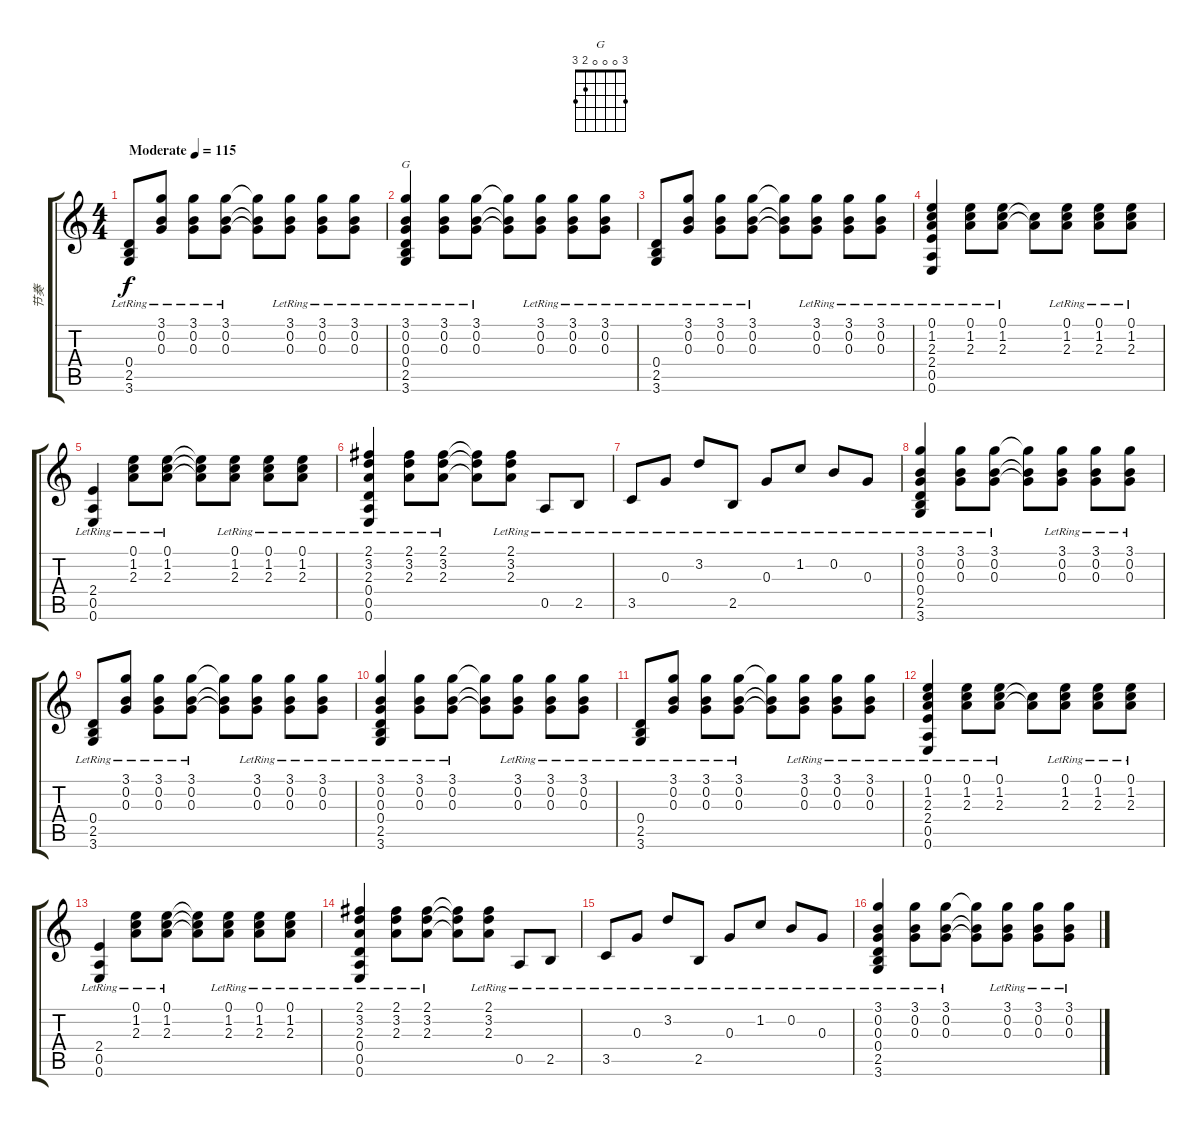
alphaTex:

\track ("节奏" "节奏") {instrument acousticguitarsteel}
\staff {score tabs}
\tuning (E4 B3 G3 D3 A2 E2) {hide}
\chord ("G" 3 0 0 0 2 3)
\ts (4 4)
\tempo (115 "Moderate")
\clef g2
\ks c
(0.4{lr} 2.5{lr} 3.6{lr}).8{dy f instrument acousticguitarsteel} (3.1{lr} 0.2{lr} 0.3{lr}).8 (3.1{lr} 0.2{lr} 0.3{lr}).8 (3.1{lr} 0.2{lr} 0.3{lr}).8 (3.1{t} 0.2{t} 0.3{t}).8 (3.1{lr} 0.2{lr} 0.3{lr}).8 (3.1{lr} 0.2{lr} 0.3{lr}).8 (3.1{lr} 0.2{lr} 0.3{lr}).8 |
(3.1{lr} 0.2{lr} 0.3{lr} 0.4{lr} 2.5{lr} 3.6{lr}).4{ch "G"} (3.1{lr} 0.2{lr} 0.3{lr}).8 (3.1{lr} 0.2{lr} 0.3{lr}).8 (3.1{t} 0.2{t} 0.3{t}).8 (3.1{lr} 0.2{lr} 0.3{lr}).8 (3.1{lr} 0.2{lr} 0.3{lr}).8 (3.1{lr} 0.2{lr} 0.3{lr}).8 |
(0.4{lr} 2.5{lr} 3.6{lr}).8 (3.1{lr} 0.2{lr} 0.3{lr}).8 (3.1{lr} 0.2{lr} 0.3{lr}).8 (3.1{lr} 0.2{lr} 0.3{lr}).8 (3.1{t} 0.2{t} 0.3{t}).8 (3.1{lr} 0.2{lr} 0.3{lr}).8 (3.1{lr} 0.2{lr} 0.3{lr}).8 (3.1{lr} 0.2{lr} 0.3{lr}).8 |
(0.1 1.2{lr} 2.3{lr} 2.4{lr} 0.5{lr} 0.6{lr}).4 (0.1 1.2{lr} 2.3{lr}).8 (0.1 1.2{lr} 2.3{lr}).8 (1.2{t} 2.3{t}).8 (0.1 1.2{lr} 2.3{lr}).8 (0.1 1.2{lr} 2.3{lr}).8 (0.1 1.2{lr} 2.3{lr}).8 |
(2.4{lr} 0.5{lr} 0.6{lr}).4 (0.1{lr} 1.2{lr} 2.3{lr}).8 (0.1{lr} 1.2{lr} 2.3{lr}).8 (0.1{t} 1.2{t} 2.3{t}).8 (0.1{lr} 1.2{lr} 2.3{lr}).8 (0.1{lr} 1.2{lr} 2.3{lr}).8 (0.1{lr} 1.2{lr} 2.3{lr}).8 |
(2.1{lr} 3.2{lr} 2.3{lr} 0.4{lr} 0.5{lr} 0.6{lr}).4 (2.1{lr} 3.2{lr} 2.3{lr}).8 (2.1{lr} 3.2{lr} 2.3{lr}).8 (2.1{t} 3.2{t} 2.3{t}).8 (2.1{lr} 3.2{lr} 2.3{lr}).8 0.5{lr}.8 2.5{lr}.8 |
3.5{lr}.8 0.3{lr}.8 3.2{lr}.8 2.5{lr}.8 0.3{lr}.8 1.2{lr}.8 0.2{lr}.8 0.3{lr}.8 |
(3.1{lr} 0.2{lr} 0.3{lr} 0.4{lr} 2.5{lr} 3.6{lr}).4 (3.1{lr} 0.2{lr} 0.3{lr}).8 (3.1{lr} 0.2{lr} 0.3{lr}).8 (3.1{t} 0.2{t} 0.3{t}).8 (3.1{lr} 0.2{lr} 0.3{lr}).8 (3.1{lr} 0.2{lr} 0.3{lr}).8 (3.1{lr} 0.2{lr} 0.3{lr}).8 |
(0.4{lr} 2.5{lr} 3.6{lr}).8 (3.1{lr} 0.2{lr} 0.3{lr}).8 (3.1{lr} 0.2{lr} 0.3{lr}).8 (3.1{lr} 0.2{lr} 0.3{lr}).8 (3.1{t} 0.2{t} 0.3{t}).8 (3.1{lr} 0.2{lr} 0.3{lr}).8 (3.1{lr} 0.2{lr} 0.3{lr}).8 (3.1{lr} 0.2{lr} 0.3{lr}).8 |
(3.1{lr} 0.2{lr} 0.3{lr} 0.4{lr} 2.5{lr} 3.6{lr}).4 (3.1{lr} 0.2{lr} 0.3{lr}).8 (3.1{lr} 0.2{lr} 0.3{lr}).8 (3.1{t} 0.2{t} 0.3{t}).8 (3.1{lr} 0.2{lr} 0.3{lr}).8 (3.1{lr} 0.2{lr} 0.3{lr}).8 (3.1{lr} 0.2{lr} 0.3{lr}).8 |
(0.4{lr} 2.5{lr} 3.6{lr}).8 (3.1{lr} 0.2{lr} 0.3{lr}).8 (3.1{lr} 0.2{lr} 0.3{lr}).8 (3.1{lr} 0.2{lr} 0.3{lr}).8 (3.1{t} 0.2{t} 0.3{t}).8 (3.1{lr} 0.2{lr} 0.3{lr}).8 (3.1{lr} 0.2{lr} 0.3{lr}).8 (3.1{lr} 0.2{lr} 0.3{lr}).8 |
(0.1 1.2{lr} 2.3{lr} 2.4{lr} 0.5{lr} 0.6{lr}).4 (0.1 1.2{lr} 2.3{lr}).8 (0.1 1.2{lr} 2.3{lr}).8 (1.2{t} 2.3{t}).8 (0.1 1.2{lr} 2.3{lr}).8 (0.1 1.2{lr} 2.3{lr}).8 (0.1 1.2{lr} 2.3{lr}).8 |
(2.4{lr} 0.5{lr} 0.6{lr}).4 (0.1{lr} 1.2{lr} 2.3{lr}).8 (0.1{lr} 1.2{lr} 2.3{lr}).8 (0.1{t} 1.2{t} 2.3{t}).8 (0.1{lr} 1.2{lr} 2.3{lr}).8 (0.1{lr} 1.2{lr} 2.3{lr}).8 (0.1{lr} 1.2{lr} 2.3{lr}).8 |
(2.1{lr} 3.2{lr} 2.3{lr} 0.4{lr} 0.5{lr} 0.6{lr}).4 (2.1{lr} 3.2{lr} 2.3{lr}).8 (2.1{lr} 3.2{lr} 2.3{lr}).8 (2.1{t} 3.2{t} 2.3{t}).8 (2.1{lr} 3.2{lr} 2.3{lr}).8 0.5{lr}.8 2.5{lr}.8 |
3.5{lr}.8 0.3{lr}.8 3.2{lr}.8 2.5{lr}.8 0.3{lr}.8 1.2{lr}.8 0.2{lr}.8 0.3{lr}.8 |
(3.1{lr} 0.2{lr} 0.3{lr} 0.4{lr} 2.5{lr} 3.6{lr}).4 (3.1{lr} 0.2{lr} 0.3{lr}).8 (3.1{lr} 0.2{lr} 0.3{lr}).8 (3.1{t} 0.2{t} 0.3{t}).8 (3.1{lr} 0.2{lr} 0.3{lr}).8 (3.1{lr} 0.2{lr} 0.3{lr}).8 (3.1{lr} 0.2{lr} 0.3{lr}).8
